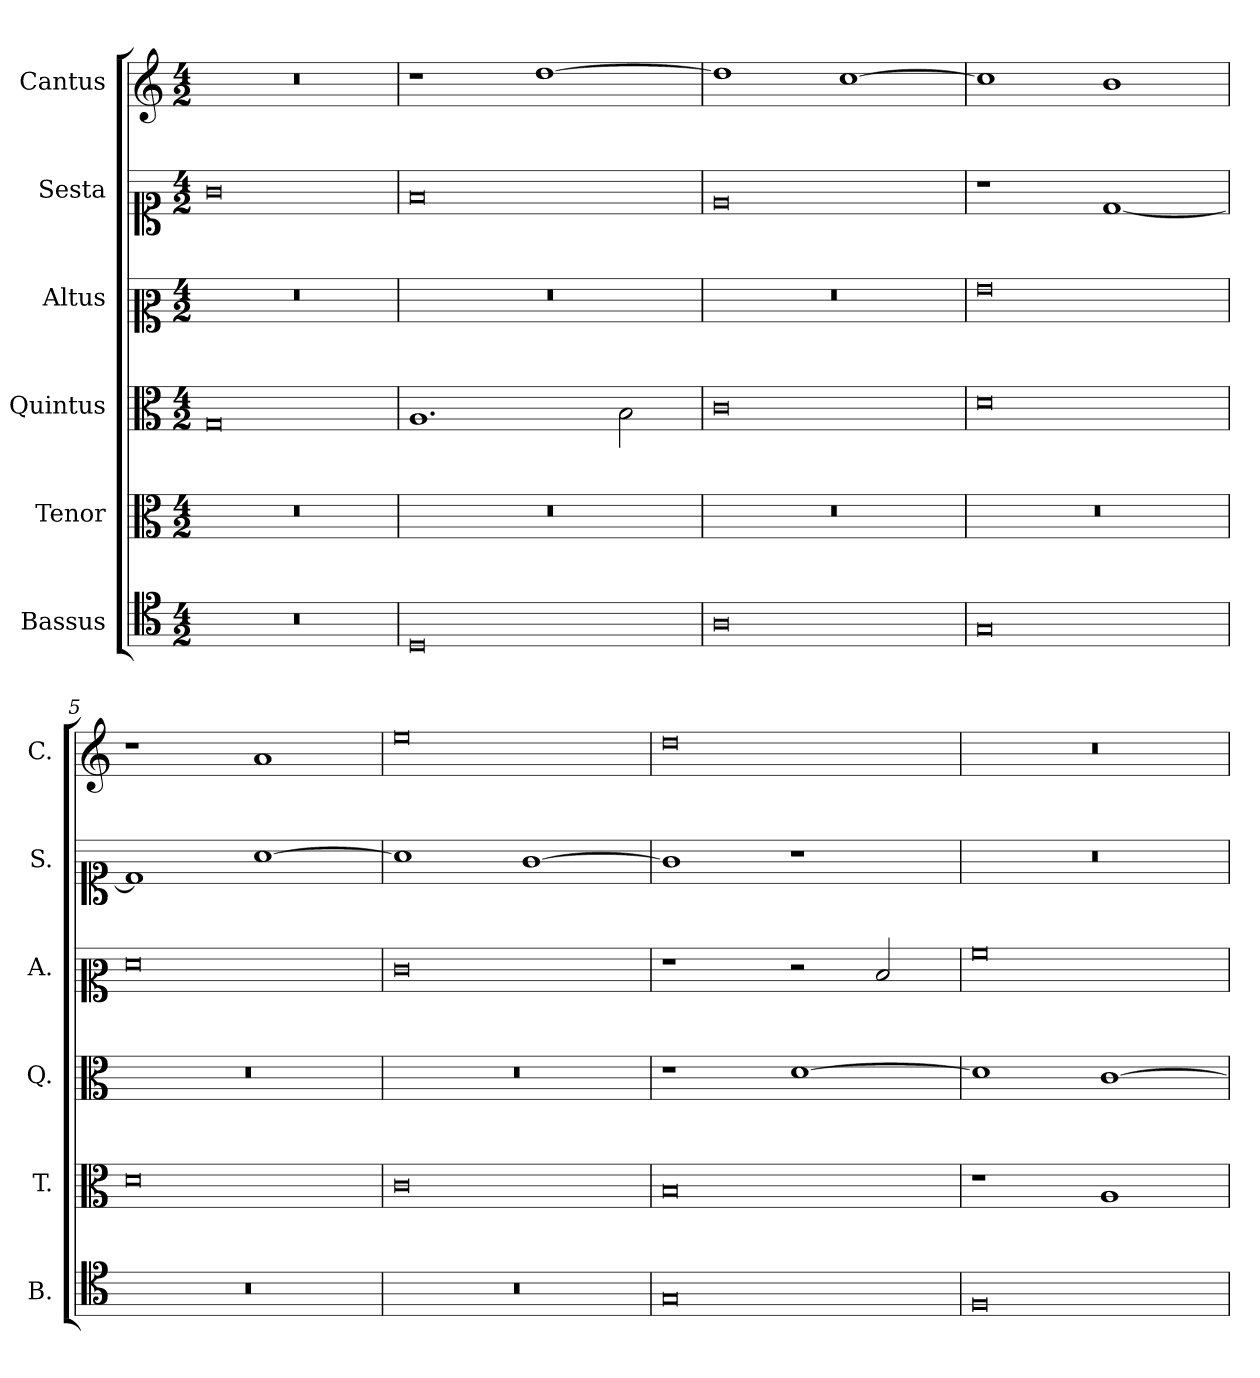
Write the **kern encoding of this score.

**kern	**kern	**kern	**kern	**kern	**kern
*part6	*part5	*part4	*part3	*part2	*part1
*staff6	*staff5	*staff4	*staff3	*staff2	*staff1
*I"Bassus	*I"Tenor	*I"Quintus	*I"Altus	*I"Sesta	*I"Cantus
*I'B.	*I'T.	*I'Q.	*I'A.	*I'S.	*I'C.
*clefC4	*clefC3	*clefC3	*clefC2	*clefC1	*clefG2
*k[]	*k[]	*k[]	*k[]	*k[]	*k[]
*M4/2	*M4/2	*M4/2	*M4/2	*M4/2	*M4/2
=1	=1	=1	=1	=1	=1
0r	0r	0G	0r	0g	0r
=2	=2	=2	=2	=2	=2
0D	0r	1.A	0r	0f	1r
.	.	.	.	.	[1dd
.	.	2B\	.	.	.
=3	=3	=3	=3	=3	=3
0A	0r	0c	0r	0e	1dd]
.	.	.	.	.	[1cc
=4	=4	=4	=4	=4	=4
0G	0r	0d	0g	1r	1cc]
.	.	.	.	[1d	1b
=5	=5	=5	=5	=5	=5
0r	0d	0r	0f	1d]	1r
.	.	.	.	[1a	1a
=6	=6	=6	=6	=6	=6
0r	0c	0r	0e	1a]	0ee
.	.	.	.	[1g	.
=7	=7	=7	=7	=7	=7
0G	0B	1r	1r	1g]	0dd
.	.	[1d	2r	1r	.
.	.	.	2d/	.	.
=8	=8	=8	=8	=8	=8
0F	1r	1d]	0a	0r	0r
.	1A	[1c	.	.	.
=	=	=	=	=	=
*-	*-	*-	*-	*-	*-
